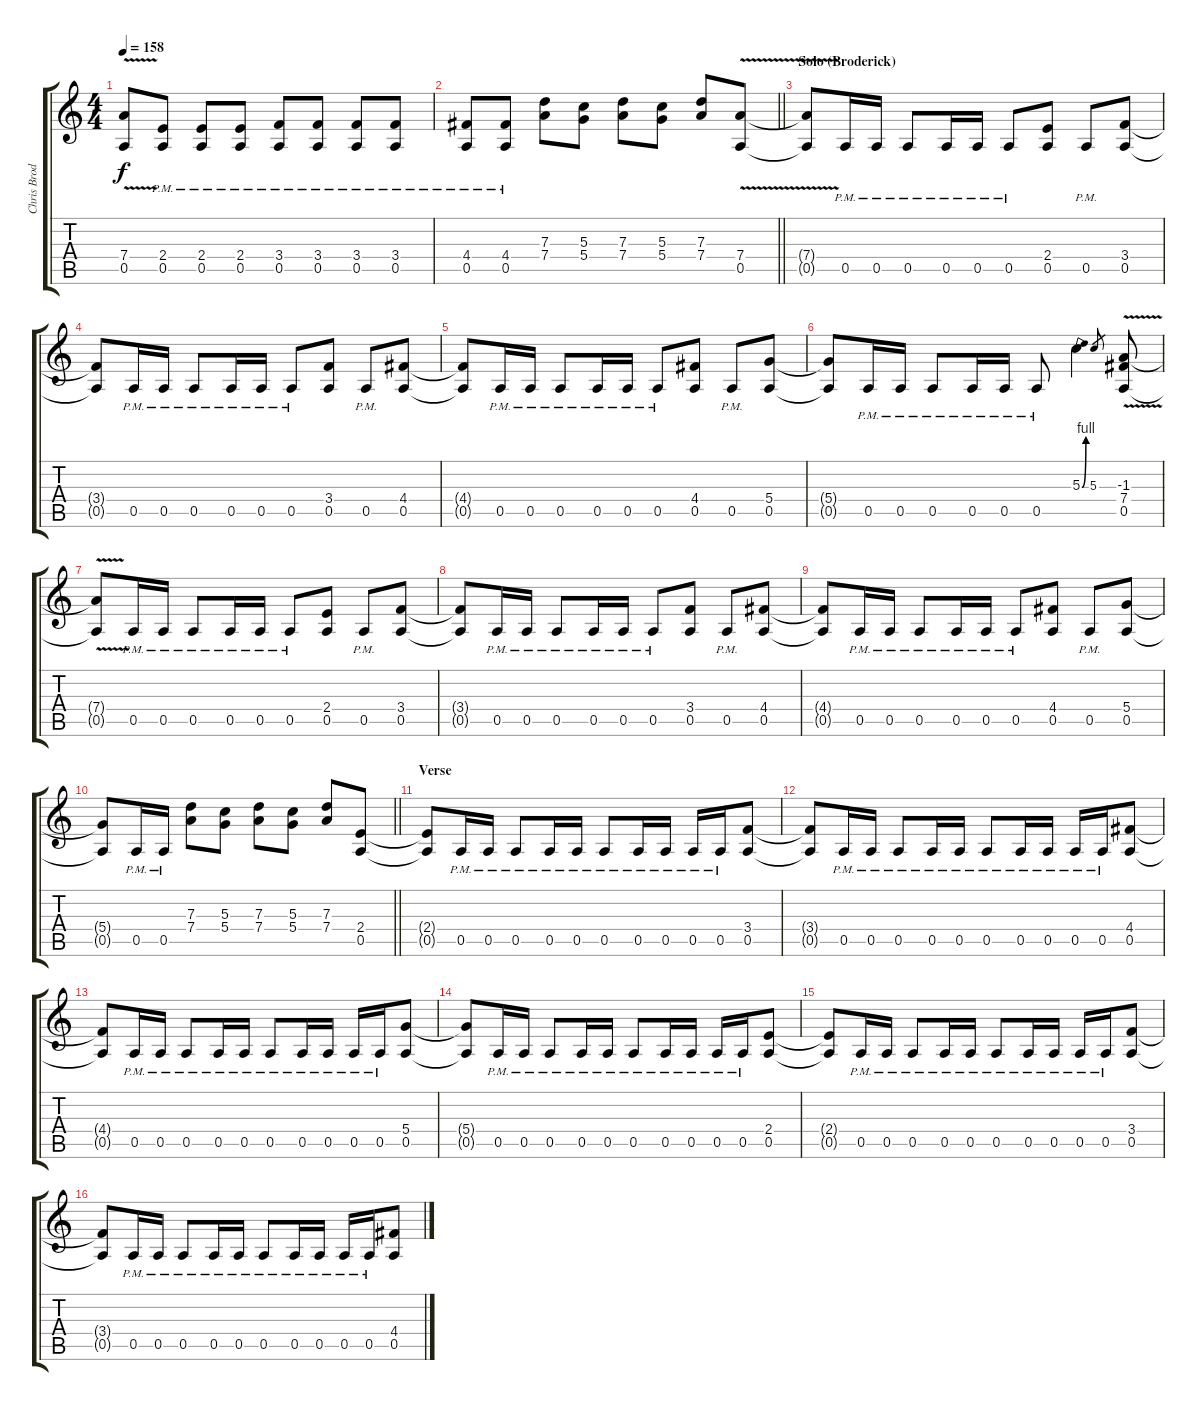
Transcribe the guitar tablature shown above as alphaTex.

\track ("Chris Broderick" "Chris Brod") {instrument distortionguitar}
\staff {score tabs}
\tuning (E4 B3 G3 D3 A2 E2) {hide}
\ts (4 4)
\tempo 158
\clef g2
\ks c
(7.4{v t} 0.5{v t}).8{dy f} (2.4{pm} 0.5{pm}).8 (2.4{pm} 0.5{pm}).8 (2.4{pm} 0.5{pm}).8 (3.4{pm} 0.5{pm}).8 (3.4{pm} 0.5{pm}).8 (3.4{pm} 0.5{pm}).8 (3.4{pm} 0.5{pm}).8 |
\barLineRight lightlight
(4.4{pm} 0.5{pm}).8 (4.4{pm} 0.5{pm}).8 (7.3 7.4).8 (5.3 5.4).8 (7.3 7.4).8 (5.3 5.4).8 (7.3 7.4).8 (7.4{v} 0.5{v}).8 |
\section ("" "Solo (Broderick)")
(7.4{t} 0.5{t}).8 0.5{pm}.16 0.5{pm}.16 0.5{pm}.8 0.5{pm}.16 0.5{pm}.16 0.5{pm}.8 (2.4 0.5).8 0.5{pm}.8 (3.4 0.5).8 |
(3.4{t} 0.5{t}).8 0.5{pm}.16 0.5{pm}.16 0.5{pm}.8 0.5{pm}.16 0.5{pm}.16 0.5{pm}.8 (3.4 0.5).8 0.5{pm}.8 (4.4 0.5).8 |
(4.4{t} 0.5{t}).8 0.5{pm}.16 0.5{pm}.16 0.5{pm}.8 0.5{pm}.16 0.5{pm}.16 0.5{pm}.8 (4.4 0.5).8 0.5{pm}.8 (5.4 0.5).8 |
(5.4{t} 0.5{t}).8 0.5{pm}.16 0.5{pm}.16 0.5{pm}.8 0.5{pm}.16 0.5{pm}.16 0.5{pm}.8 5.3{be (bend 0 0 60 4)}.4 5.3.8{gr} (-1.3 7.4{v} 0.5{v}).8 |
(7.4{v t} 0.5{v t}).8 0.5{pm}.16 0.5{pm}.16 0.5{pm}.8 0.5{pm}.16 0.5{pm}.16 0.5{pm}.8 (2.4 0.5).8 0.5{pm}.8 (3.4 0.5).8 |
(3.4{t} 0.5{t}).8 0.5{pm}.16 0.5{pm}.16 0.5{pm}.8 0.5{pm}.16 0.5{pm}.16 0.5{pm}.8 (3.4 0.5).8 0.5{pm}.8 (4.4 0.5).8 |
(4.4{t} 0.5{t}).8 0.5{pm}.16 0.5{pm}.16 0.5{pm}.8 0.5{pm}.16 0.5{pm}.16 0.5{pm}.8 (4.4 0.5).8 0.5{pm}.8 (5.4 0.5).8 |
\barLineRight lightlight
(5.4{t} 0.5{t}).8 0.5{pm}.16 0.5{pm}.16 (7.3 7.4).8 (5.3 5.4).8 (7.3 7.4).8 (5.3 5.4).8 (7.3 7.4).8 (2.4 0.5).8 |
\section ("" "Verse ")
(2.4{t} 0.5{t}).8 0.5{pm}.16 0.5{pm}.16 0.5{pm}.8 0.5{pm}.16 0.5{pm}.16 0.5{pm}.8 0.5{pm}.16 0.5{pm}.16 0.5{pm}.16 0.5{pm}.16 (3.4 0.5).8 |
(3.4{t} 0.5{t}).8 0.5{pm}.16 0.5{pm}.16 0.5{pm}.8 0.5{pm}.16 0.5{pm}.16 0.5{pm}.8 0.5{pm}.16 0.5{pm}.16 0.5{pm}.16 0.5{pm}.16 (4.4 0.5).8 |
(4.4{t} 0.5{t}).8 0.5{pm}.16 0.5{pm}.16 0.5{pm}.8 0.5{pm}.16 0.5{pm}.16 0.5{pm}.8 0.5{pm}.16 0.5{pm}.16 0.5{pm}.16 0.5{pm}.16 (5.4 0.5).8 |
(5.4{t} 0.5{t}).8 0.5{pm}.16 0.5{pm}.16 0.5{pm}.8 0.5{pm}.16 0.5{pm}.16 0.5{pm}.8 0.5{pm}.16 0.5{pm}.16 0.5{pm}.16 0.5{pm}.16 (2.4 0.5).8 |
(2.4{t} 0.5{t}).8 0.5{pm}.16 0.5{pm}.16 0.5{pm}.8 0.5{pm}.16 0.5{pm}.16 0.5{pm}.8 0.5{pm}.16 0.5{pm}.16 0.5{pm}.16 0.5{pm}.16 (3.4 0.5).8 |
(3.4{t} 0.5{t}).8 0.5{pm}.16 0.5{pm}.16 0.5{pm}.8 0.5{pm}.16 0.5{pm}.16 0.5{pm}.8 0.5{pm}.16 0.5{pm}.16 0.5{pm}.16 0.5{pm}.16 (4.4 0.5).8
